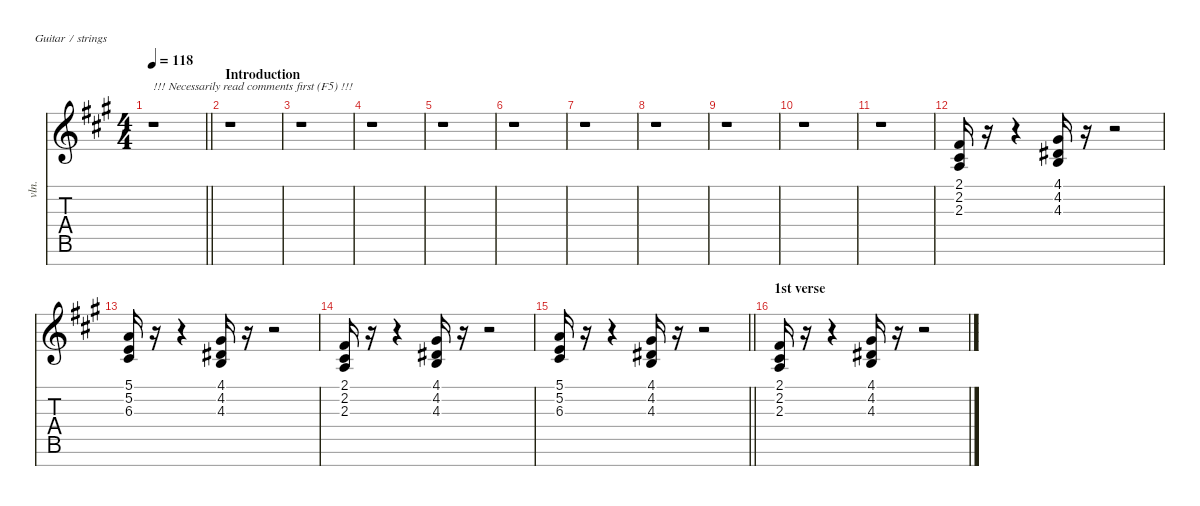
\defaultSystemsLayout 4
\hideDynamics
\bracketExtendMode nobrackets
\otherSystemsTrackNameOrientation horizontal
\track ("leading strings" "vln.") {instrument stringensemble2}
\staff {score tabs}
\tuning (E4 B3 G3 D3 A2 E2 B1)
\ts (4 4)
\beaming (8 2 2 2 2)
\tempo 118
\clef g2
\barLineRight lightlight
\ks f#minor
r.1{txt "!!! Necessarily read comments first (F5) !!!" dy f instrument stringensemble2} |
\section ("" "Introduction")
r.1 |
r.1 |
r.1 |
r.1 |
r.1 |
r.1 |
r.1 |
r.1 |
r.1 |
r.1 |
(2.1{acc #} 2.2{acc #} 2.3{acc forcenatural}).16 r.16 r.4 (4.1{acc #} 4.2{acc #} 4.3{acc forcenatural}).16 r.16 r.2 |
(5.1{acc forcenatural} 5.2{acc forcenatural} 6.3{acc #}).16 r.16 r.4 (4.1{acc #} 4.2{acc #} 4.3{acc forcenatural}).16 r.16 r.2 |
(2.1{acc #} 2.2{acc #} 2.3{acc forcenatural}).16 r.16 r.4 (4.1{acc #} 4.2{acc #} 4.3{acc forcenatural}).16 r.16 r.2 |
\barLineRight lightlight
(5.1{acc forcenatural} 5.2{acc forcenatural} 6.3{acc #}).16 r.16 r.4 (4.1{acc #} 4.2{acc #} 4.3{acc forcenatural}).16 r.16 r.2 |
\section ("" "1st verse")
(2.1{acc #} 2.2{acc #} 2.3{acc forcenatural}).16 r.16 r.4 (4.1{acc #} 4.2{acc #} 4.3{acc forcenatural}).16 r.16 r.2
